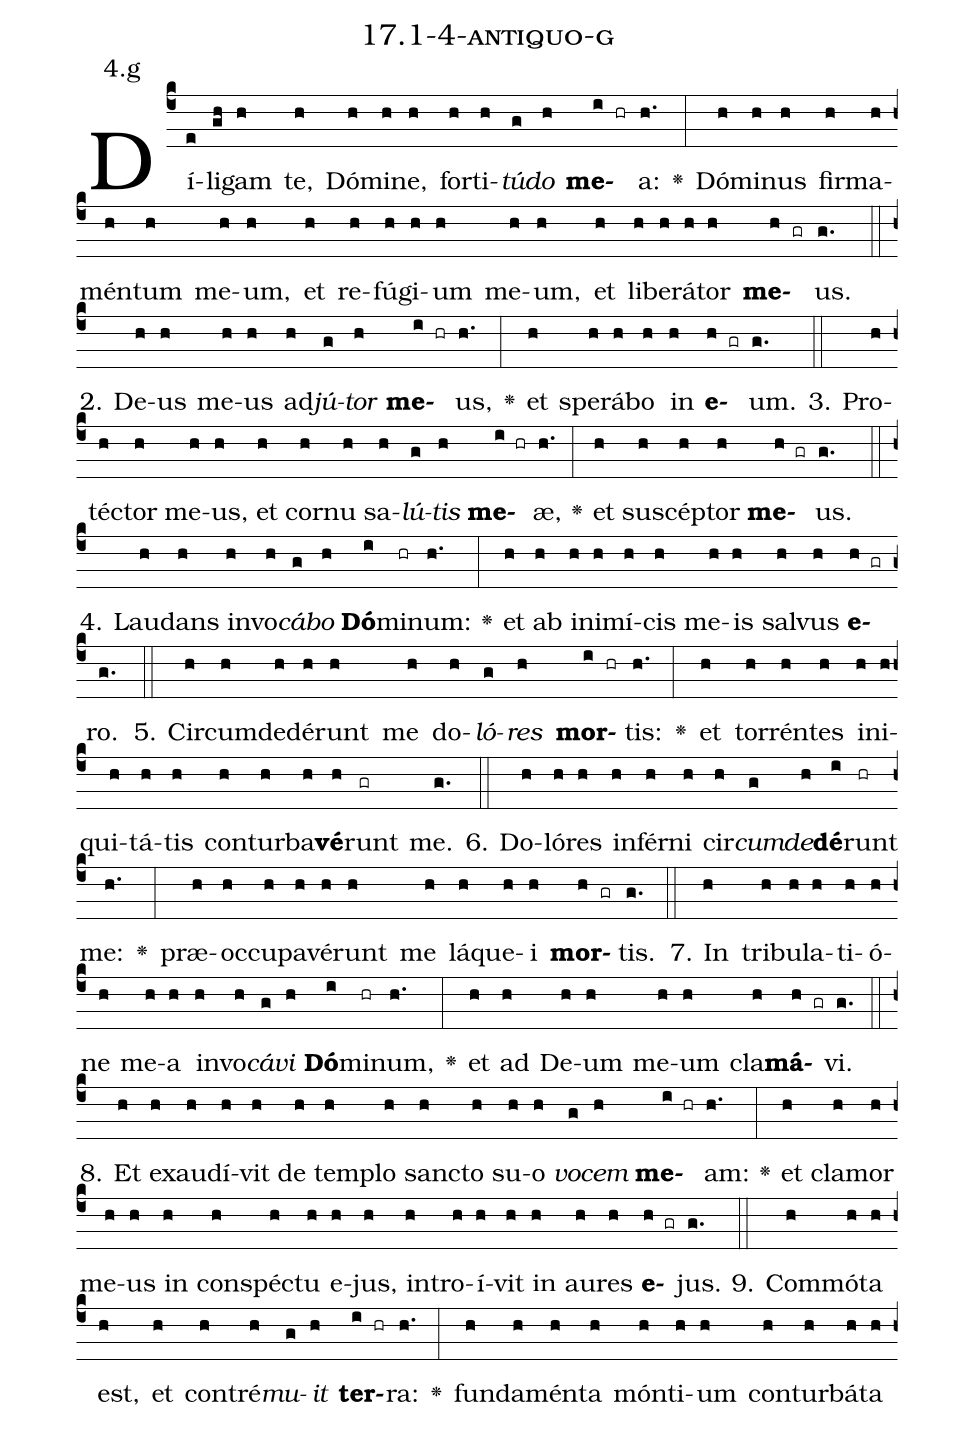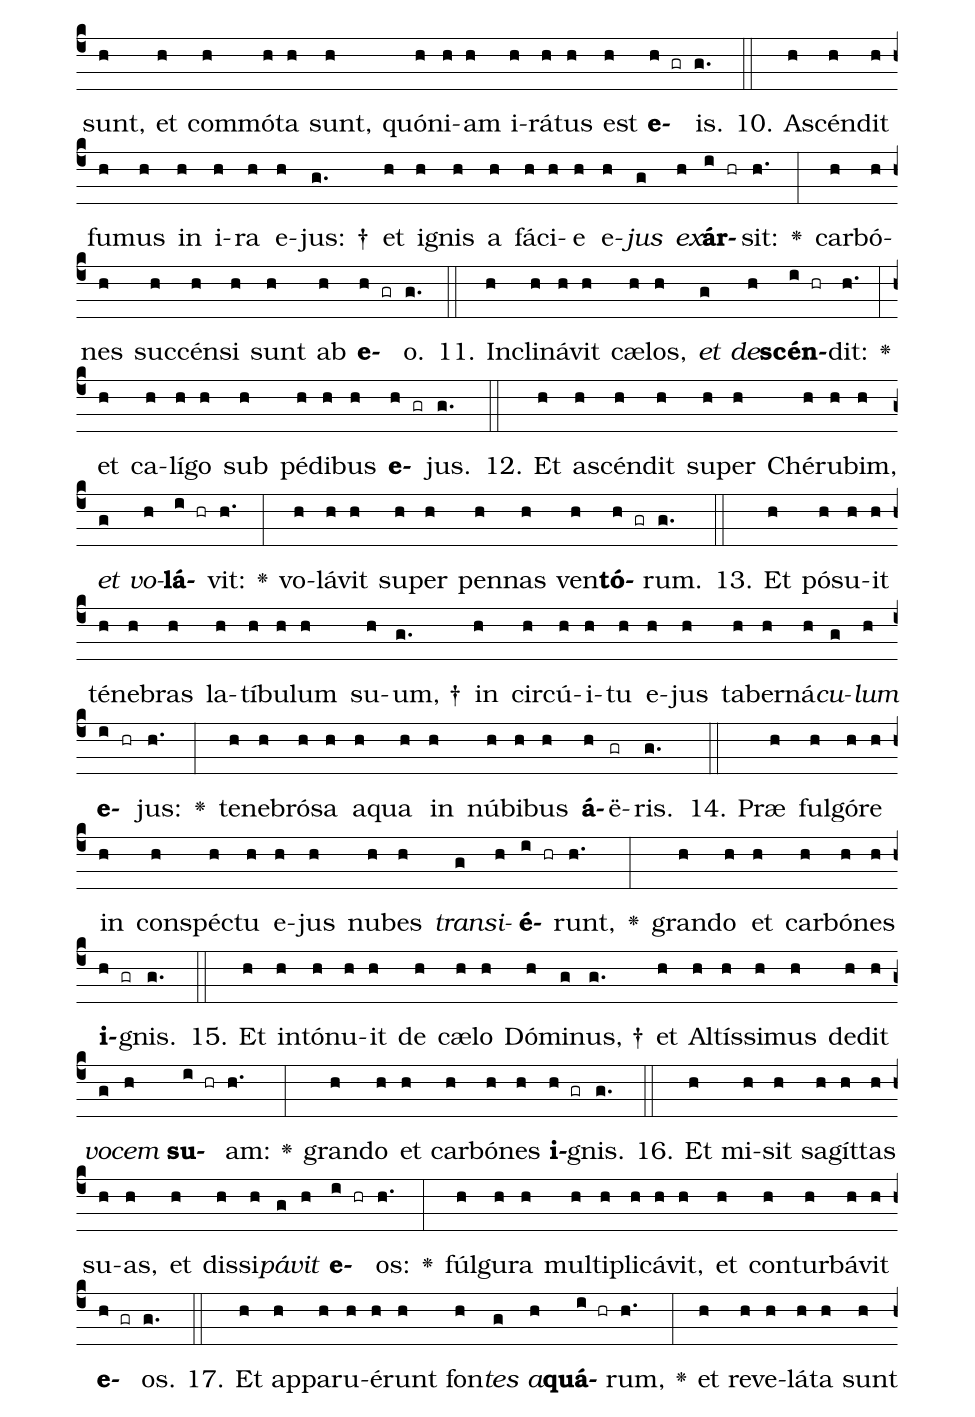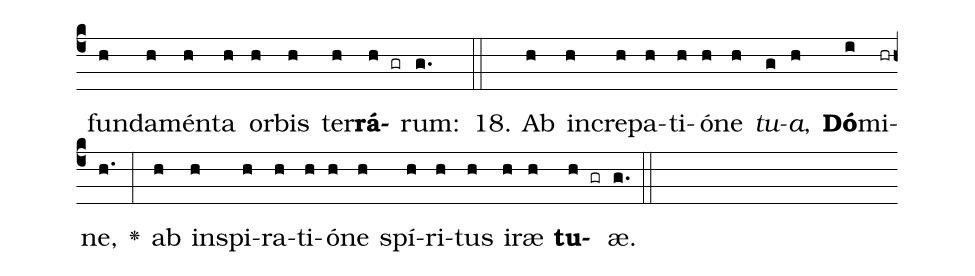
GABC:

name: 17.1-4-antiquo-g;
annotation: 4.g;
%%
(c4)Dí(e)li(gh)gam(h) te,(h) Dó(h)mi(h)ne,(h) for(h)ti(h)<i>tú</i>(g)<i>do</i>(h) <b>me</b>(i hr)a:(h.) <v>\greheightstar</v>(:) Dó(h)mi(h)nus(h) fir(h)ma(h)mén(h)tum(h) me(h)um,(h) et(h) re(h)fú(h)gi(h)um(h) me(h)um,(h) et(h) li(h)be(h)rá(h)tor(h) <b>me</b>(h gr)us.(g.) (::)
2. De(h)us(h) me(h)us(h) ad(h)<i>jú</i>(g)<i>tor</i>(h) <b>me</b>(i hr)us,(h.) <v>\greheightstar</v>(:) et(h) spe(h)rá(h)bo(h) in(h) <b>e</b>(h gr)um.(g.) (::)
3. Pro(h)téc(h)tor(h) me(h)us,(h) et(h) cor(h)nu(h) sa(h)<i>lú</i>(g)<i>tis</i>(h) <b>me</b>(i hr)æ,(h.) <v>\greheightstar</v>(:) et(h) su(h)scép(h)tor(h) <b>me</b>(h gr)us.(g.) (::)
4. Lau(h)dans(h) in(h)vo(h)<i>cá</i>(g)<i>bo</i>(h) <b>Dó</b>(i)mi(hr)num:(h.) <v>\greheightstar</v>(:) et(h) ab(h) in(h)i(h)mí(h)cis(h) me(h)is(h) sal(h)vus(h) <b>e</b>(h gr)ro.(g.) (::)
5. Cir(h)cum(h)de(h)dé(h)runt(h) me(h) do(h)<i>ló</i>(g)<i>res</i>(h) <b>mor</b>(i hr)tis:(h.) <v>\greheightstar</v>(:) et(h) tor(h)rén(h)tes(h) in(h)i(h)qui(h)tá(h)tis(h) con(h)tur(h)ba(h)<b>vé</b>(h)runt(gr) me.(g.) (::)
6. Do(h)ló(h)res(h) in(h)fér(h)ni(h) cir(h)<i>cum</i>(g)<i>de</i>(h)<b>dé</b>(i)runt(hr) me:(h.) <v>\greheightstar</v>(:) præ(h)oc(h)cu(h)pa(h)vé(h)runt(h) me(h) lá(h)que(h)i(h) <b>mor</b>(h gr)tis.(g.) (::)
7. In(h) tri(h)bu(h)la(h)ti(h)ó(h)ne(h) me(h)a(h) in(h)vo(h)<i>cá</i>(g)<i>vi</i>(h) <b>Dó</b>(i)mi(hr)num,(h.) <v>\greheightstar</v>(:) et(h) ad(h) De(h)um(h) me(h)um(h) cla(h)<b>má</b>(h gr)vi.(g.) (::)
8. Et(h) ex(h)au(h)dí(h)vit(h) de(h) tem(h)plo(h) sanc(h)to(h) su(h)o(h) <i>vo</i>(g)<i>cem</i>(h) <b>me</b>(i hr)am:(h.) <v>\greheightstar</v>(:) et(h) cla(h)mor(h) me(h)us(h) in(h) con(h)spéc(h)tu(h) e(h)jus,(h) in(h)tro(h)í(h)vit(h) in(h) au(h)res(h) <b>e</b>(h gr)jus.(g.) (::)
9. Com(h)mó(h)ta(h) est,(h) et(h) con(h)tré(h)<i>mu</i>(g)<i>it</i>(h) <b>ter</b>(i hr)ra:(h.) <v>\greheightstar</v>(:) fun(h)da(h)mén(h)ta(h) món(h)ti(h)um(h) con(h)tur(h)bá(h)ta(h) sunt,(h) et(h) com(h)mó(h)ta(h) sunt,(h) quón(h)i(h)am(h) i(h)rá(h)tus(h) est(h) <b>e</b>(h gr)is.(g.) (::)
10. A(h)scén(h)dit(h) fu(h)mus(h) in(h) i(h)ra(h) e(h)jus: †(g.) et(h) i(h)gnis(h) a(h) fá(h)ci(h)e(h) e(h)<i>jus</i>(g) <i>ex</i>(h)<b>ár</b>(i hr)sit:(h.) <v>\greheightstar</v>(:) car(h)bó(h)nes(h) suc(h)cén(h)si(h) sunt(h) ab(h) <b>e</b>(h gr)o.(g.) (::)
11. In(h)cli(h)ná(h)vit(h) cæ(h)los,(h) <i>et</i>(g) <i>de</i>(h)<b>scén</b>(i hr)dit:(h.) <v>\greheightstar</v>(:) et(h) ca(h)lí(h)go(h) sub(h) pé(h)di(h)bus(h) <b>e</b>(h gr)jus.(g.) (::)
12. Et(h) a(h)scén(h)dit(h) su(h)per(h) Ché(h)ru(h)bim,(h) <i>et</i>(g) <i>vo</i>(h)<b>lá</b>(i hr)vit:(h.) <v>\greheightstar</v>(:) vo(h)lá(h)vit(h) su(h)per(h) pen(h)nas(h) ven(h)<b>tó</b>(h gr)rum.(g.) (::)
13. Et(h) pó(h)su(h)it(h) té(h)ne(h)bras(h) la(h)tí(h)bu(h)lum(h) su(h)um, †(g.) in(h) cir(h)cú(h)i(h)tu(h) e(h)jus(h) ta(h)ber(h)ná(h)<i>cu</i>(g)<i>lum</i>(h) <b>e</b>(i hr)jus:(h.) <v>\greheightstar</v>(:) te(h)ne(h)bró(h)sa(h) a(h)qua(h) in(h) nú(h)bi(h)bus(h) <b>á</b>(h)ë(gr)ris.(g.) (::)
14. Præ(h) ful(h)gó(h)re(h) in(h) con(h)spéc(h)tu(h) e(h)jus(h) nu(h)bes(h) <i>trans</i>(g)<i>i</i>(h)<b>é</b>(i hr)runt,(h.) <v>\greheightstar</v>(:) gran(h)do(h) et(h) car(h)bó(h)nes(h) <b>i</b>(h gr)gnis.(g.) (::)
15. Et(h) in(h)tó(h)nu(h)it(h) de(h) cæ(h)lo(h) Dó(h)mi(g)nus, †(g.) et(h) Al(h)tís(h)si(h)mus(h) de(h)dit(h) <i>vo</i>(g)<i>cem</i>(h) <b>su</b>(i hr)am:(h.) <v>\greheightstar</v>(:) gran(h)do(h) et(h) car(h)bó(h)nes(h) <b>i</b>(h gr)gnis.(g.) (::)
16. Et(h) mi(h)sit(h) sa(h)gít(h)tas(h) su(h)as,(h) et(h) dis(h)si(h)<i>pá</i>(g)<i>vit</i>(h) <b>e</b>(i hr)os:(h.) <v>\greheightstar</v>(:) fúl(h)gu(h)ra(h) mul(h)ti(h)pli(h)cá(h)vit,(h) et(h) con(h)tur(h)bá(h)vit(h) <b>e</b>(h gr)os.(g.) (::)
17. Et(h) ap(h)pa(h)ru(h)é(h)runt(h) fon(h)<i>tes</i>(g) <i>a</i>(h)<b>quá</b>(i hr)rum,(h.) <v>\greheightstar</v>(:) et(h) re(h)ve(h)lá(h)ta(h) sunt(h) fun(h)da(h)mén(h)ta(h) or(h)bis(h) ter(h)<b>rá</b>(h gr)rum:(g.) (::)
18. Ab(h) in(h)cre(h)pa(h)ti(h)ó(h)ne(h) <i>tu</i>(g)<i>a</i>,(h) <b>Dó</b>(i)mi(hr)ne,(h.) <v>\greheightstar</v>(:) ab(h) in(h)spi(h)ra(h)ti(h)ó(h)ne(h) spí(h)ri(h)tus(h) i(h)ræ(h) <b>tu</b>(h gr)æ.(g.) (::)
